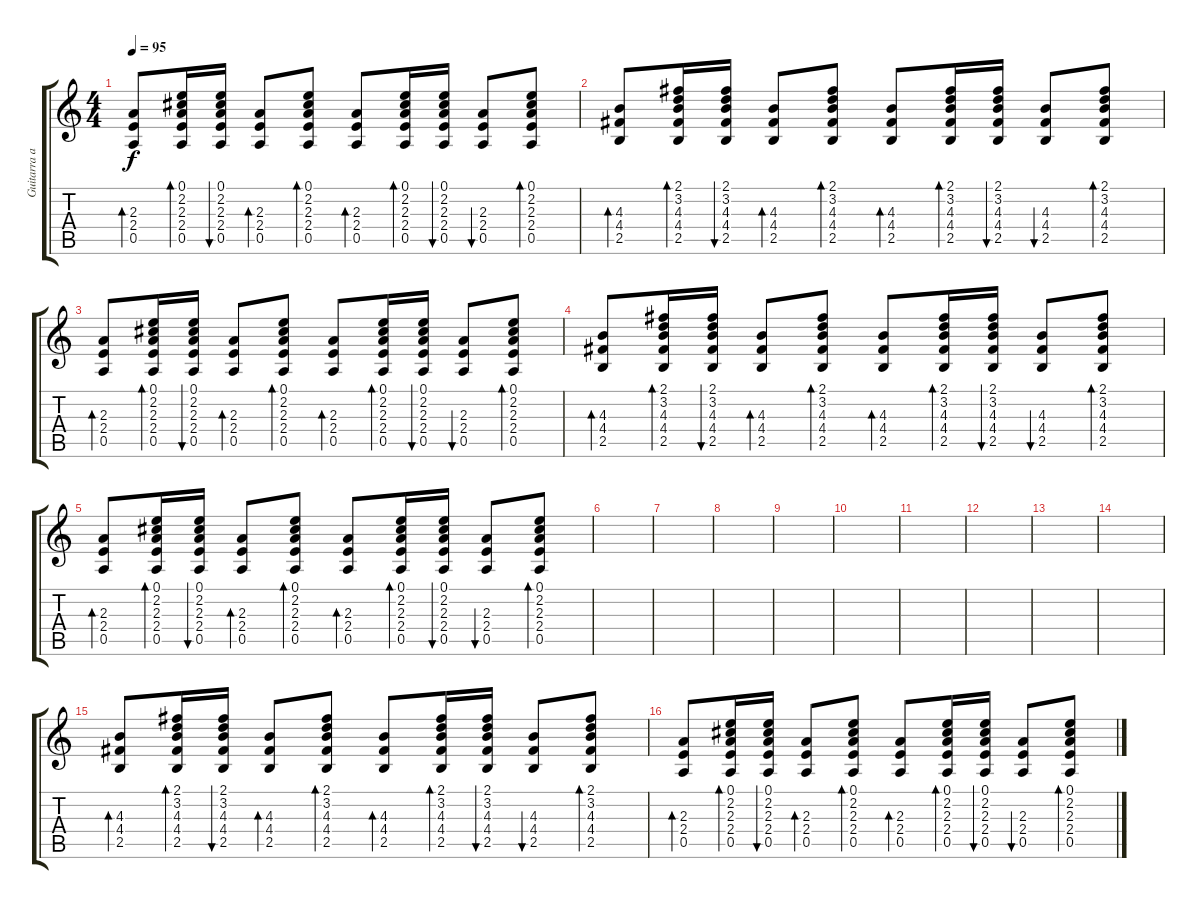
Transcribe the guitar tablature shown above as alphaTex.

\track ("Guitarra acustica" "Guitarra a") {instrument electricguitarjazz}
\staff {score tabs}
\tuning (E4 B3 G3 D3 A2 E2) {hide}
\ts (4 4)
\tempo 95
\clef g2
\ks c
(2.3 2.4 0.5).8{bd 60 dy f} (0.1 2.2 2.3 2.4 0.5).16{bd 60} (0.1 2.2 2.3 2.4 0.5).16{bu 60} (2.3 2.4 0.5).8{bd 60} (0.1 2.2 2.3 2.4 0.5).8{bd 60} (2.3 2.4 0.5).8{bd 60} (0.1 2.2 2.3 2.4 0.5).16{bd 60} (0.1 2.2 2.3 2.4 0.5).16{bu 60} (2.3 2.4 0.5).8{bu 60} (0.1 2.2 2.3 2.4 0.5).8{bd 60} |
(4.3 4.4 2.5).8{bd 60} (2.1 3.2 4.3 4.4 2.5).16{bd 60} (2.1 3.2 4.3 4.4 2.5).16{bu 60} (4.3 4.4 2.5).8{bd 60} (2.1 3.2 4.3 4.4 2.5).8{bd 60} (4.3 4.4 2.5).8{bd 60} (2.1 3.2 4.3 4.4 2.5).16{bd 60} (2.1 3.2 4.3 4.4 2.5).16{bu 60} (4.3 4.4 2.5).8{bu 60} (2.1 3.2 4.3 4.4 2.5).8{bd 60} |
(2.3 2.4 0.5).8{bd 60} (0.1 2.2 2.3 2.4 0.5).16{bd 60} (0.1 2.2 2.3 2.4 0.5).16{bu 60} (2.3 2.4 0.5).8{bd 60} (0.1 2.2 2.3 2.4 0.5).8{bd 60} (2.3 2.4 0.5).8{bd 60} (0.1 2.2 2.3 2.4 0.5).16{bd 60} (0.1 2.2 2.3 2.4 0.5).16{bu 60} (2.3 2.4 0.5).8{bu 60} (0.1 2.2 2.3 2.4 0.5).8{bd 60} |
(4.3 4.4 2.5).8{bd 60} (2.1 3.2 4.3 4.4 2.5).16{bd 60} (2.1 3.2 4.3 4.4 2.5).16{bu 60} (4.3 4.4 2.5).8{bd 60} (2.1 3.2 4.3 4.4 2.5).8{bd 60} (4.3 4.4 2.5).8{bd 60} (2.1 3.2 4.3 4.4 2.5).16{bd 60} (2.1 3.2 4.3 4.4 2.5).16{bu 60} (4.3 4.4 2.5).8{bu 60} (2.1 3.2 4.3 4.4 2.5).8{bd 60} |
(2.3 2.4 0.5).8{bd 60} (0.1 2.2 2.3 2.4 0.5).16{bd 60} (0.1 2.2 2.3 2.4 0.5).16{bu 60} (2.3 2.4 0.5).8{bd 60} (0.1 2.2 2.3 2.4 0.5).8{bd 60} (2.3 2.4 0.5).8{bd 60} (0.1 2.2 2.3 2.4 0.5).16{bd 60} (0.1 2.2 2.3 2.4 0.5).16{bu 60} (2.3 2.4 0.5).8{bu 60} (0.1 2.2 2.3 2.4 0.5).8{bd 60} |
|
|
|
|
|
|
|
|
|
(4.3 4.4 2.5).8{bd 60} (2.1 3.2 4.3 4.4 2.5).16{bd 60} (2.1 3.2 4.3 4.4 2.5).16{bu 60} (4.3 4.4 2.5).8{bd 60} (2.1 3.2 4.3 4.4 2.5).8{bd 60} (4.3 4.4 2.5).8{bd 60} (2.1 3.2 4.3 4.4 2.5).16{bd 60} (2.1 3.2 4.3 4.4 2.5).16{bu 60} (4.3 4.4 2.5).8{bu 60} (2.1 3.2 4.3 4.4 2.5).8{bd 60} |
(2.3 2.4 0.5).8{bd 60} (0.1 2.2 2.3 2.4 0.5).16{bd 60} (0.1 2.2 2.3 2.4 0.5).16{bu 60} (2.3 2.4 0.5).8{bd 60} (0.1 2.2 2.3 2.4 0.5).8{bd 60} (2.3 2.4 0.5).8{bd 60} (0.1 2.2 2.3 2.4 0.5).16{bd 60} (0.1 2.2 2.3 2.4 0.5).16{bu 60} (2.3 2.4 0.5).8{bu 60} (0.1 2.2 2.3 2.4 0.5).8{bd 60}
